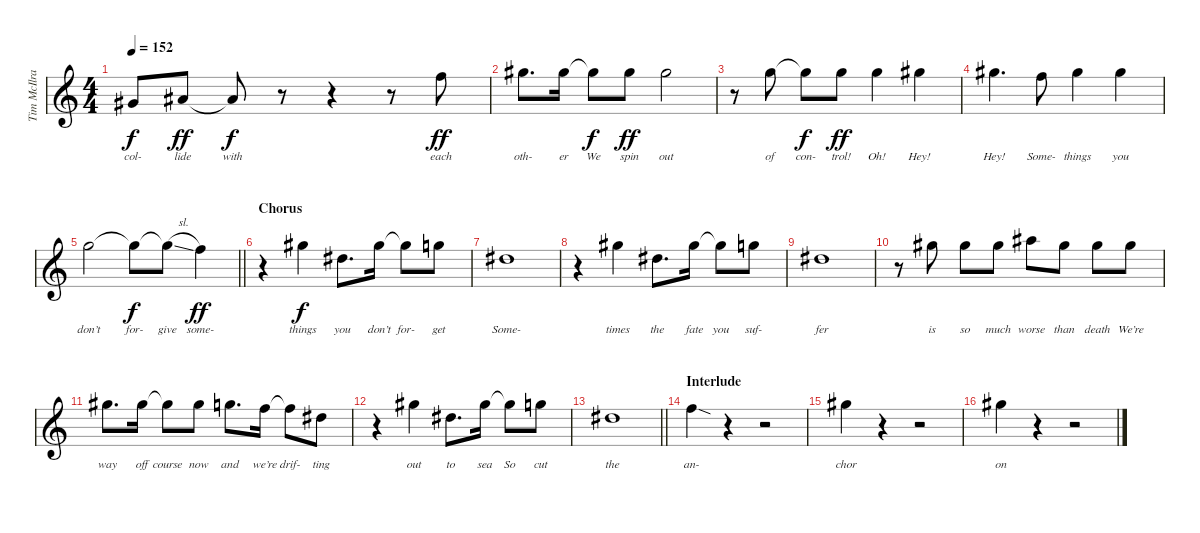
\track ("Tim McIlrath - Vocals" "Tim McIlra") {instrument distortionguitar}
\staff {score}
\tuning (E4 B3 G3 D3 A2 E2) {hide}
\ts (4 4)
\tempo 152
\clef g2
\ks c
1.3{t}.8{lyrics (0 "col-") lyrics (1 "") lyrics (2 "") lyrics (3 "") lyrics (4 "") dy f} 3.3.8{lyrics (0 "lide") lyrics (1 "") lyrics (2 "") lyrics (3 "") lyrics (4 "") dy ff} 3.3{t}.8{lyrics (0 "with") lyrics (1 "") lyrics (2 "") lyrics (3 "") lyrics (4 "") dy f} r.8 r.4 r.8 6.2.8{lyrics (0 "each") lyrics (1 "") lyrics (2 "") lyrics (3 "") lyrics (4 "") dy ff} |
9.2.8{d lyrics (0 "oth-") lyrics (1 "") lyrics (2 "") lyrics (3 "") lyrics (4 "")} 9.2.16{lyrics (0 "er") lyrics (1 "") lyrics (2 "") lyrics (3 "") lyrics (4 "")} 9.2{t}.8{lyrics (0 "We") lyrics (1 "") lyrics (2 "") lyrics (3 "") lyrics (4 "") dy f} 9.2.8{lyrics (0 "spin") lyrics (1 "") lyrics (2 "") lyrics (3 "") lyrics (4 "") dy ff} 9.2.2{lyrics (0 "out") lyrics (1 "") lyrics (2 "") lyrics (3 "") lyrics (4 "")} |
r.8 8.2.8{lyrics (0 "of") lyrics (1 "") lyrics (2 "") lyrics (3 "") lyrics (4 "")} 8.2{t}.8{lyrics (0 "con-") lyrics (1 "") lyrics (2 "") lyrics (3 "") lyrics (4 "") dy f} 8.2.8{lyrics (0 "trol!") lyrics (1 "") lyrics (2 "") lyrics (3 "") lyrics (4 "") dy ff} 8.2.4{lyrics (0 "Oh!") lyrics (1 "") lyrics (2 "") lyrics (3 "") lyrics (4 "")} 9.2.4{lyrics (0 "Hey!") lyrics (1 "") lyrics (2 "") lyrics (3 "") lyrics (4 "")} |
9.2.4{d lyrics (0 "Hey!") lyrics (1 "") lyrics (2 "") lyrics (3 "") lyrics (4 "")} 6.2.8{lyrics (0 "Some-") lyrics (1 "") lyrics (2 "") lyrics (3 "") lyrics (4 "")} 9.2.4{lyrics (0 "things") lyrics (1 "") lyrics (2 "") lyrics (3 "") lyrics (4 "")} 9.2.4{lyrics (0 "you") lyrics (1 "") lyrics (2 "") lyrics (3 "") lyrics (4 "")} |
\barLineRight lightlight
8.2.2{lyrics (0 "don’t") lyrics (1 "") lyrics (2 "") lyrics (3 "") lyrics (4 "")} 8.2{t}.8{lyrics (0 "for-") lyrics (1 "") lyrics (2 "") lyrics (3 "") lyrics (4 "") dy f} 8.2{sl t}.8{lyrics (0 "give") lyrics (1 "") lyrics (2 "") lyrics (3 "") lyrics (4 "")} 6.2.4{lyrics (0 "some-") lyrics (1 "") lyrics (2 "") lyrics (3 "") lyrics (4 "") dy ff} |
\section ("" "Chorus")
r.4 9.2.4{lyrics (0 "things") lyrics (1 "") lyrics (2 "") lyrics (3 "") lyrics (4 "") dy f} 4.2.8{d lyrics (0 "you") lyrics (1 "") lyrics (2 "") lyrics (3 "") lyrics (4 "")} 9.2.16{lyrics (0 "don’t") lyrics (1 "") lyrics (2 "") lyrics (3 "") lyrics (4 "")} 9.2{t}.8{lyrics (0 "for-") lyrics (1 "") lyrics (2 "") lyrics (3 "") lyrics (4 "")} 8.2.8{lyrics (0 "get") lyrics (1 "") lyrics (2 "") lyrics (3 "") lyrics (4 "")} |
4.2.1{lyrics (0 "Some-") lyrics (1 "") lyrics (2 "") lyrics (3 "") lyrics (4 "")} |
r.4 9.2.4{lyrics (0 "times") lyrics (1 "") lyrics (2 "") lyrics (3 "") lyrics (4 "")} 4.2.8{d lyrics (0 "the") lyrics (1 "") lyrics (2 "") lyrics (3 "") lyrics (4 "")} 9.2.16{lyrics (0 "fate") lyrics (1 "") lyrics (2 "") lyrics (3 "") lyrics (4 "")} 9.2{t}.8{lyrics (0 "you") lyrics (1 "") lyrics (2 "") lyrics (3 "") lyrics (4 "")} 8.2.8{lyrics (0 "suf-") lyrics (1 "") lyrics (2 "") lyrics (3 "") lyrics (4 "")} |
4.2.1{lyrics (0 "fer") lyrics (1 "") lyrics (2 "") lyrics (3 "") lyrics (4 "")} |
r.8 9.2.8{lyrics (0 "is") lyrics (1 "") lyrics (2 "") lyrics (3 "") lyrics (4 "")} 9.2.8{lyrics (0 "so") lyrics (1 "") lyrics (2 "") lyrics (3 "") lyrics (4 "")} 9.2.8{lyrics (0 "much") lyrics (1 "") lyrics (2 "") lyrics (3 "") lyrics (4 "")} 11.2.8{lyrics (0 "worse") lyrics (1 "") lyrics (2 "") lyrics (3 "") lyrics (4 "")} 9.2.8{lyrics (0 "than") lyrics (1 "") lyrics (2 "") lyrics (3 "") lyrics (4 "")} 9.2.8{lyrics (0 "death") lyrics (1 "") lyrics (2 "") lyrics (3 "") lyrics (4 "")} 9.2.8{lyrics (0 "We’re") lyrics (1 "") lyrics (2 "") lyrics (3 "") lyrics (4 "")} |
9.2.8{d lyrics (0 "way") lyrics (1 "") lyrics (2 "") lyrics (3 "") lyrics (4 "")} 9.2.16{lyrics (0 "off") lyrics (1 "") lyrics (2 "") lyrics (3 "") lyrics (4 "")} 9.2{t}.8{lyrics (0 "course") lyrics (1 "") lyrics (2 "") lyrics (3 "") lyrics (4 "")} 9.2.8{lyrics (0 "now") lyrics (1 "") lyrics (2 "") lyrics (3 "") lyrics (4 "")} 8.2.8{d lyrics (0 "and") lyrics (1 "") lyrics (2 "") lyrics (3 "") lyrics (4 "")} 6.2.16{lyrics (0 "we’re") lyrics (1 "") lyrics (2 "") lyrics (3 "") lyrics (4 "")} 6.2{t}.8{lyrics (0 "drif-") lyrics (1 "") lyrics (2 "") lyrics (3 "") lyrics (4 "")} 4.2.8{lyrics (0 "ting") lyrics (1 "") lyrics (2 "") lyrics (3 "") lyrics (4 "")} |
r.4 9.2.4{lyrics (0 "out") lyrics (1 "") lyrics (2 "") lyrics (3 "") lyrics (4 "")} 4.2.8{d lyrics (0 "to") lyrics (1 "") lyrics (2 "") lyrics (3 "") lyrics (4 "")} 9.2.16{lyrics (0 "sea") lyrics (1 "") lyrics (2 "") lyrics (3 "") lyrics (4 "")} 9.2{t}.8{lyrics (0 "So") lyrics (1 "") lyrics (2 "") lyrics (3 "") lyrics (4 "")} 8.2.8{lyrics (0 "cut") lyrics (1 "") lyrics (2 "") lyrics (3 "") lyrics (4 "")} |
\barLineRight lightlight
4.2.1{lyrics (0 "the") lyrics (1 "") lyrics (2 "") lyrics (3 "") lyrics (4 "")} |
\section ("" "Interlude")
10.3{sod}.4{lyrics (0 "an-") lyrics (1 "") lyrics (2 "") lyrics (3 "") lyrics (4 "")} r.4 r.2 |
13.3.4{lyrics (0 "chor") lyrics (1 "") lyrics (2 "") lyrics (3 "") lyrics (4 "")} r.4 r.2 |
13.3.4{lyrics (0 "on") lyrics (1 "") lyrics (2 "") lyrics (3 "") lyrics (4 "")} r.4 r.2
